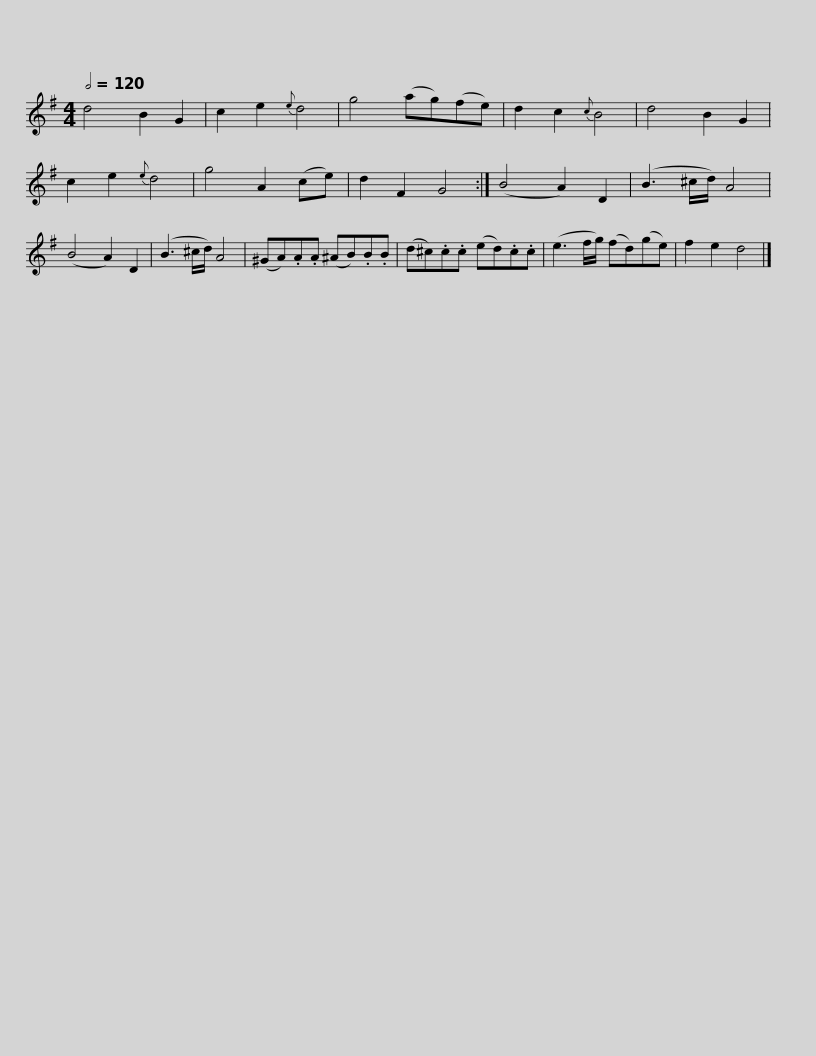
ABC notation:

X:1
L:1/8
Q:1/2=120
M:4/4
I:linebreak $
K:G
V:1 treble
V:1
 d4 B2 G2 | c2 e2{e} d4 | g4 (ag)(fe) | d2 c2{c} B4 | d4 B2 G2 | %5
 c2 e2{e} d4 | g4 A2 (ce) | d2 F2 G4 :| (B4 A2) D2 | (B3 ^c/d/) A4 |$ %10
 (B4 A2) D2 | (B3 ^c/d/) A4 | (^GA).A.A (^AB).B.B | (d^c).c.c (ed).c.c | (e3 f/g/) (fd)(ge) | %15
 f2 e2 d4 |] %16
